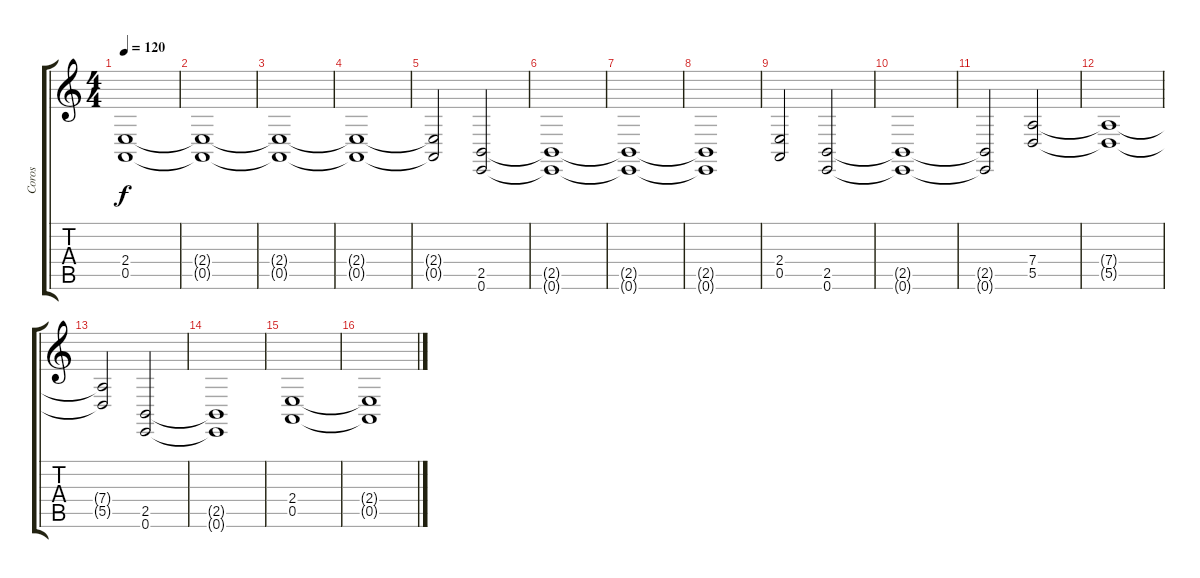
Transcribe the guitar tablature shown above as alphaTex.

\track ("Coros" "Coros") {instrument choiraahs}
\staff {score tabs}
\tuning (E4 B3 G3 D3 A2 E2) {hide}
\ts (4 4)
\tempo 120
\clef g2
\ks c
(2.4 0.5).1{dy f} |
(2.4{t} 0.5{t}).1 |
(2.4{t} 0.5{t}).1 |
(2.4{t} 0.5{t}).1 |
(2.4{t} 0.5{t}).2 (2.5 0.6).2 |
(2.5{t} 0.6{t}).1 |
(2.5{t} 0.6{t}).1 |
(2.5{t} 0.6{t}).1 |
(2.4 0.5).2 (2.5 0.6).2 |
(2.5{t} 0.6{t}).1 |
(2.5{t} 0.6{t}).2 (7.4 5.5).2 |
(7.4{t} 5.5{t}).1 |
(7.4{t} 5.5{t}).2 (2.5 0.6).2 |
(2.5{t} 0.6{t}).1 |
(2.4 0.5).1 |
(2.4{t} 0.5{t}).1
